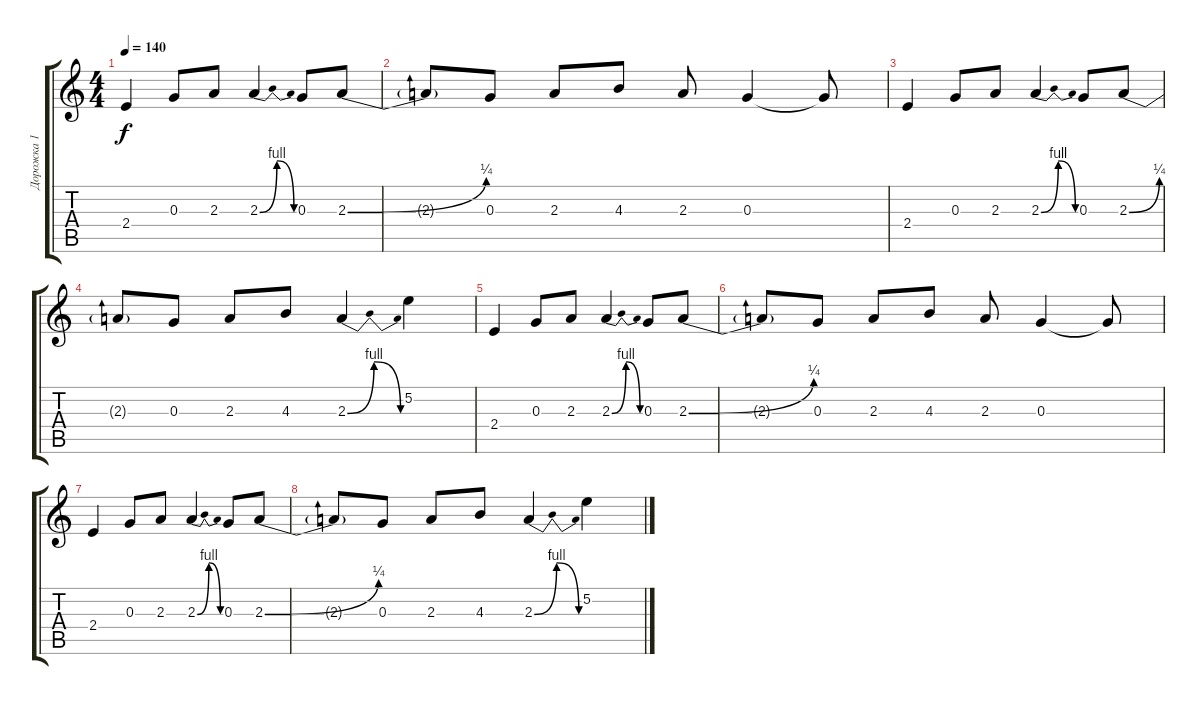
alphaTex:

\track ("Дорожка 1" "Дорожка 1") {instrument overdrivenguitar}
\staff {score tabs}
\tuning (E4 B3 G3 D3 A2 E2) {hide}
\ts (4 4)
\tempo 140
\clef g2
\ks c
2.4.4{dy f instrument overdrivenguitar} 0.3.8 2.3.8 2.3{be (bendrelease 0 0 30 4 30 4 60 0)}.4 0.3.8 2.3{be (bend 0 0 60 1)}.8 |
2.3{t}.8 0.3.8 2.3.8 4.3.8 2.3.8 0.3.4 0.3{t}.8 |
2.4.4 0.3.8 2.3.8 2.3{be (bendrelease 0 0 30 4 30 4 60 0)}.4 0.3.8 2.3{be (bend 0 0 60 1)}.8 |
2.3{t}.8 0.3.8 2.3.8 4.3.8 2.3{be (bendrelease 0 0 30 4 30 4 60 0)}.4 5.2.4 |
2.4.4 0.3.8 2.3.8 2.3{be (bendrelease 0 0 30 4 30 4 60 0)}.4 0.3.8 2.3{be (bend 0 0 60 1)}.8 |
2.3{t}.8 0.3.8 2.3.8 4.3.8 2.3.8 0.3.4 0.3{t}.8 |
2.4.4 0.3.8 2.3.8 2.3{be (bendrelease 0 0 30 4 30 4 60 0)}.4 0.3.8 2.3{be (bend 0 0 60 1)}.8 |
2.3{t}.8 0.3.8 2.3.8 4.3.8 2.3{be (bendrelease 0 0 30 4 30 4 60 0)}.4 5.2.4
